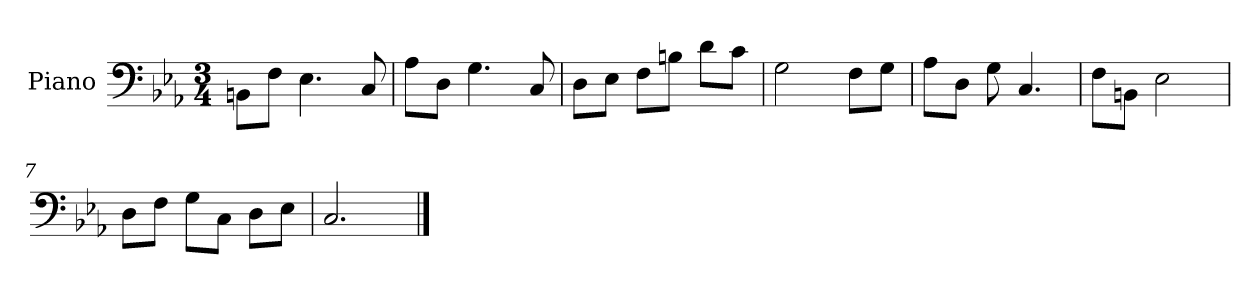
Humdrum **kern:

**kern
*part1
*staff1
*I"Piano
*I'Pno.
*clefF4
*k[b-e-a-]
*M3/4
*MM120
=1
8BBn\L
8F\J
4.E-\
8C/
=2
8A-\L
8D\J
4.G\
8C/
=3
8D\L
8E-\J
8F\L
8Bn\J
8d\L
8c\J
=4
2G\
8F\L
8G\J
=5
8A-\L
8D\J
8G\
4.C/
=6
8F\L
8BBn\J
2E-\
=7
8D\L
8F\J
8G\L
8C\J
8D\L
8E-\J
=8
2.C/
==
*-
